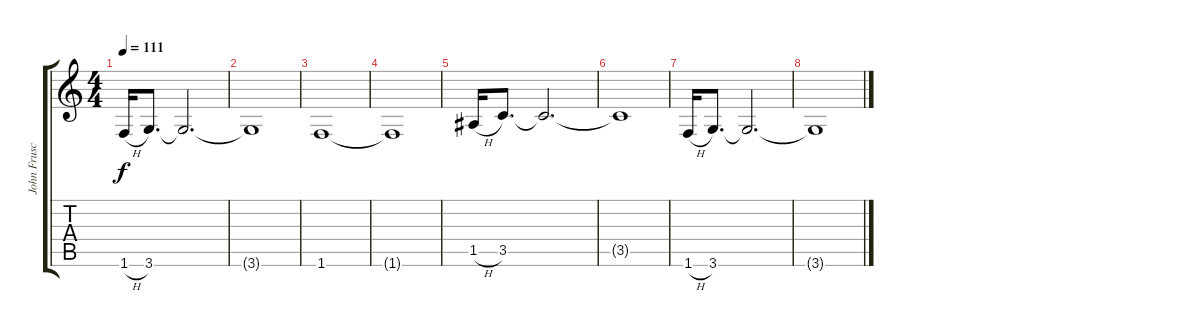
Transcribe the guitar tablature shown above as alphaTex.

\track ("John Frusciante | Gtr. 2" "John Frusc") {instrument distortionguitar}
\staff {score tabs}
\tuning (E4 B3 G3 D3 A2 E2) {hide}
\ts (4 4)
\tempo 111
\clef g2
\ks c
1.6{h}.16{dy f} 3.6.8{d} 3.6{t}.2{d} |
3.6{t}.1 |
1.6.1 |
1.6{t}.1 |
1.5{h}.16 3.5.8{d} 3.5{t}.2{d} |
3.5{t}.1 |
1.6{h}.16 3.6.8{d} 3.6{t}.2{d} |
3.6{t}.1
